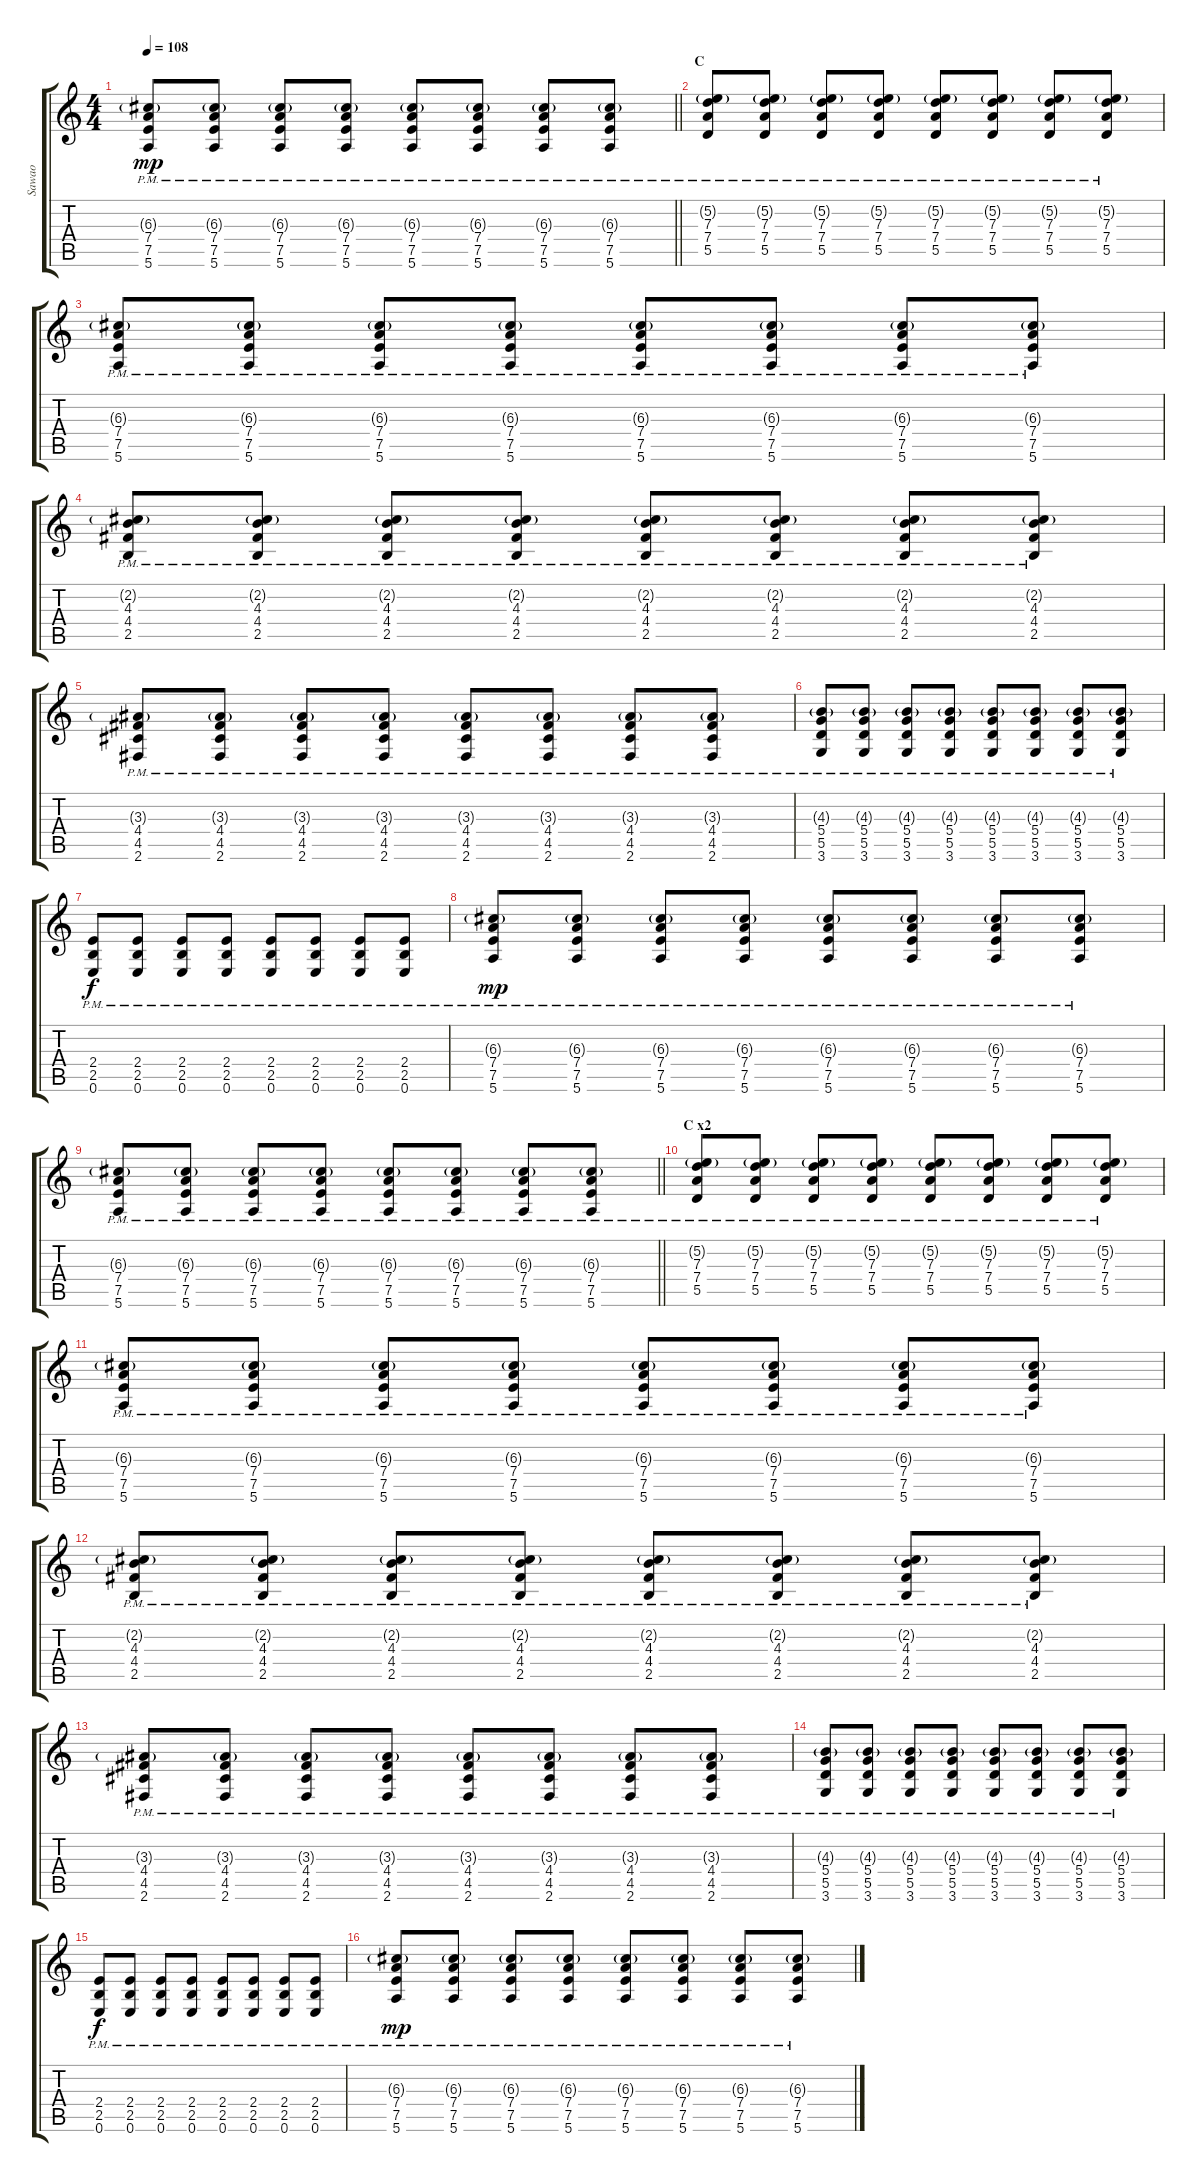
\track ("Sawao" "Sawao") {instrument electricguitarjazz}
\staff {score tabs}
\tuning (E4 B3 G3 D3 A2 E2) {hide}
\ts (4 4)
\tempo 108
\clef g2
\barLineRight lightlight
\ks c
(6.3{g pm} 7.4{pm} 7.5{pm} 5.6{pm}).8{dy mp} (6.3{g pm} 7.4{pm} 7.5{pm} 5.6{pm}).8 (6.3{g pm} 7.4{pm} 7.5{pm} 5.6{pm}).8 (6.3{g pm} 7.4{pm} 7.5{pm} 5.6{pm}).8 (6.3{g pm} 7.4{pm} 7.5{pm} 5.6{pm}).8 (6.3{g pm} 7.4{pm} 7.5{pm} 5.6{pm}).8 (6.3{g pm} 7.4{pm} 7.5{pm} 5.6{pm}).8 (6.3{g pm} 7.4{pm} 7.5{pm} 5.6{pm}).8 |
\section ("" "C")
(5.2{g pm} 7.3{pm} 7.4{pm} 5.5{pm}).8 (5.2{g pm} 7.3{pm} 7.4{pm} 5.5{pm}).8 (5.2{g pm} 7.3{pm} 7.4{pm} 5.5{pm}).8 (5.2{g pm} 7.3{pm} 7.4{pm} 5.5{pm}).8 (5.2{g pm} 7.3{pm} 7.4{pm} 5.5{pm}).8 (5.2{g pm} 7.3{pm} 7.4{pm} 5.5{pm}).8 (5.2{g pm} 7.3{pm} 7.4{pm} 5.5{pm}).8 (5.2{g pm} 7.3{pm} 7.4{pm} 5.5{pm}).8 |
(6.3{g pm} 7.4{pm} 7.5{pm} 5.6{pm}).8 (6.3{g pm} 7.4{pm} 7.5{pm} 5.6{pm}).8 (6.3{g pm} 7.4{pm} 7.5{pm} 5.6{pm}).8 (6.3{g pm} 7.4{pm} 7.5{pm} 5.6{pm}).8 (6.3{g pm} 7.4{pm} 7.5{pm} 5.6{pm}).8 (6.3{g pm} 7.4{pm} 7.5{pm} 5.6{pm}).8 (6.3{g pm} 7.4{pm} 7.5{pm} 5.6{pm}).8 (6.3{g pm} 7.4{pm} 7.5{pm} 5.6{pm}).8 |
(2.2{g pm} 4.3{pm} 4.4{pm} 2.5{pm}).8 (2.2{g pm} 4.3{pm} 4.4{pm} 2.5{pm}).8 (2.2{g pm} 4.3{pm} 4.4{pm} 2.5{pm}).8 (2.2{g pm} 4.3{pm} 4.4{pm} 2.5{pm}).8 (2.2{g pm} 4.3{pm} 4.4{pm} 2.5{pm}).8 (2.2{g pm} 4.3{pm} 4.4{pm} 2.5{pm}).8 (2.2{g pm} 4.3{pm} 4.4{pm} 2.5{pm}).8 (2.2{g pm} 4.3{pm} 4.4{pm} 2.5{pm}).8 |
(3.3{g pm} 4.4{pm} 4.5{pm} 2.6{pm}).8 (3.3{g pm} 4.4{pm} 4.5{pm} 2.6{pm}).8 (3.3{g pm} 4.4{pm} 4.5{pm} 2.6{pm}).8 (3.3{g pm} 4.4{pm} 4.5{pm} 2.6{pm}).8 (3.3{g pm} 4.4{pm} 4.5{pm} 2.6{pm}).8 (3.3{g pm} 4.4{pm} 4.5{pm} 2.6{pm}).8 (3.3{g pm} 4.4{pm} 4.5{pm} 2.6{pm}).8 (3.3{g pm} 4.4{pm} 4.5{pm} 2.6{pm}).8 |
(4.3{g pm} 5.4{pm} 5.5{pm} 3.6{pm}).8 (4.3{g pm} 5.4{pm} 5.5{pm} 3.6{pm}).8 (4.3{g pm} 5.4{pm} 5.5{pm} 3.6{pm}).8 (4.3{g pm} 5.4{pm} 5.5{pm} 3.6{pm}).8 (4.3{g pm} 5.4{pm} 5.5{pm} 3.6{pm}).8 (4.3{g pm} 5.4{pm} 5.5{pm} 3.6{pm}).8 (4.3{g pm} 5.4{pm} 5.5{pm} 3.6{pm}).8 (4.3{g pm} 5.4{pm} 5.5{pm} 3.6{pm}).8 |
(2.4{pm} 2.5{pm} 0.6{pm}).8{dy f} (2.4{pm} 2.5{pm} 0.6{pm}).8 (2.4{pm} 2.5{pm} 0.6{pm}).8 (2.4{pm} 2.5{pm} 0.6{pm}).8 (2.4{pm} 2.5{pm} 0.6{pm}).8 (2.4{pm} 2.5{pm} 0.6{pm}).8 (2.4{pm} 2.5{pm} 0.6{pm}).8 (2.4{pm} 2.5{pm} 0.6{pm}).8 |
(6.3{g pm} 7.4{pm} 7.5{pm} 5.6{pm}).8{dy mp} (6.3{g pm} 7.4{pm} 7.5{pm} 5.6{pm}).8 (6.3{g pm} 7.4{pm} 7.5{pm} 5.6{pm}).8 (6.3{g pm} 7.4{pm} 7.5{pm} 5.6{pm}).8 (6.3{g pm} 7.4{pm} 7.5{pm} 5.6{pm}).8 (6.3{g pm} 7.4{pm} 7.5{pm} 5.6{pm}).8 (6.3{g pm} 7.4{pm} 7.5{pm} 5.6{pm}).8 (6.3{g pm} 7.4{pm} 7.5{pm} 5.6{pm}).8 |
\barLineRight lightlight
(6.3{g pm} 7.4{pm} 7.5{pm} 5.6{pm}).8 (6.3{g pm} 7.4{pm} 7.5{pm} 5.6{pm}).8 (6.3{g pm} 7.4{pm} 7.5{pm} 5.6{pm}).8 (6.3{g pm} 7.4{pm} 7.5{pm} 5.6{pm}).8 (6.3{g pm} 7.4{pm} 7.5{pm} 5.6{pm}).8 (6.3{g pm} 7.4{pm} 7.5{pm} 5.6{pm}).8 (6.3{g pm} 7.4{pm} 7.5{pm} 5.6{pm}).8 (6.3{g pm} 7.4{pm} 7.5{pm} 5.6{pm}).8 |
\section ("" "C x2")
(5.2{g pm} 7.3{pm} 7.4{pm} 5.5{pm}).8 (5.2{g pm} 7.3{pm} 7.4{pm} 5.5{pm}).8 (5.2{g pm} 7.3{pm} 7.4{pm} 5.5{pm}).8 (5.2{g pm} 7.3{pm} 7.4{pm} 5.5{pm}).8 (5.2{g pm} 7.3{pm} 7.4{pm} 5.5{pm}).8 (5.2{g pm} 7.3{pm} 7.4{pm} 5.5{pm}).8 (5.2{g pm} 7.3{pm} 7.4{pm} 5.5{pm}).8 (5.2{g pm} 7.3{pm} 7.4{pm} 5.5{pm}).8 |
(6.3{g pm} 7.4{pm} 7.5{pm} 5.6{pm}).8 (6.3{g pm} 7.4{pm} 7.5{pm} 5.6{pm}).8 (6.3{g pm} 7.4{pm} 7.5{pm} 5.6{pm}).8 (6.3{g pm} 7.4{pm} 7.5{pm} 5.6{pm}).8 (6.3{g pm} 7.4{pm} 7.5{pm} 5.6{pm}).8 (6.3{g pm} 7.4{pm} 7.5{pm} 5.6{pm}).8 (6.3{g pm} 7.4{pm} 7.5{pm} 5.6{pm}).8 (6.3{g pm} 7.4{pm} 7.5{pm} 5.6{pm}).8 |
(2.2{g pm} 4.3{pm} 4.4{pm} 2.5{pm}).8 (2.2{g pm} 4.3{pm} 4.4{pm} 2.5{pm}).8 (2.2{g pm} 4.3{pm} 4.4{pm} 2.5{pm}).8 (2.2{g pm} 4.3{pm} 4.4{pm} 2.5{pm}).8 (2.2{g pm} 4.3{pm} 4.4{pm} 2.5{pm}).8 (2.2{g pm} 4.3{pm} 4.4{pm} 2.5{pm}).8 (2.2{g pm} 4.3{pm} 4.4{pm} 2.5{pm}).8 (2.2{g pm} 4.3{pm} 4.4{pm} 2.5{pm}).8 |
(3.3{g pm} 4.4{pm} 4.5{pm} 2.6{pm}).8 (3.3{g pm} 4.4{pm} 4.5{pm} 2.6{pm}).8 (3.3{g pm} 4.4{pm} 4.5{pm} 2.6{pm}).8 (3.3{g pm} 4.4{pm} 4.5{pm} 2.6{pm}).8 (3.3{g pm} 4.4{pm} 4.5{pm} 2.6{pm}).8 (3.3{g pm} 4.4{pm} 4.5{pm} 2.6{pm}).8 (3.3{g pm} 4.4{pm} 4.5{pm} 2.6{pm}).8 (3.3{g pm} 4.4{pm} 4.5{pm} 2.6{pm}).8 |
(4.3{g pm} 5.4{pm} 5.5{pm} 3.6{pm}).8 (4.3{g pm} 5.4{pm} 5.5{pm} 3.6{pm}).8 (4.3{g pm} 5.4{pm} 5.5{pm} 3.6{pm}).8 (4.3{g pm} 5.4{pm} 5.5{pm} 3.6{pm}).8 (4.3{g pm} 5.4{pm} 5.5{pm} 3.6{pm}).8 (4.3{g pm} 5.4{pm} 5.5{pm} 3.6{pm}).8 (4.3{g pm} 5.4{pm} 5.5{pm} 3.6{pm}).8 (4.3{g pm} 5.4{pm} 5.5{pm} 3.6{pm}).8 |
(2.4{pm} 2.5{pm} 0.6{pm}).8{dy f} (2.4{pm} 2.5{pm} 0.6{pm}).8 (2.4{pm} 2.5{pm} 0.6{pm}).8 (2.4{pm} 2.5{pm} 0.6{pm}).8 (2.4{pm} 2.5{pm} 0.6{pm}).8 (2.4{pm} 2.5{pm} 0.6{pm}).8 (2.4{pm} 2.5{pm} 0.6{pm}).8 (2.4{pm} 2.5{pm} 0.6{pm}).8 |
(6.3{g pm} 7.4{pm} 7.5{pm} 5.6{pm}).8{dy mp} (6.3{g pm} 7.4{pm} 7.5{pm} 5.6{pm}).8 (6.3{g pm} 7.4{pm} 7.5{pm} 5.6{pm}).8 (6.3{g pm} 7.4{pm} 7.5{pm} 5.6{pm}).8 (6.3{g pm} 7.4{pm} 7.5{pm} 5.6{pm}).8 (6.3{g pm} 7.4{pm} 7.5{pm} 5.6{pm}).8 (6.3{g pm} 7.4{pm} 7.5{pm} 5.6{pm}).8 (6.3{g pm} 7.4{pm} 7.5{pm} 5.6{pm}).8
